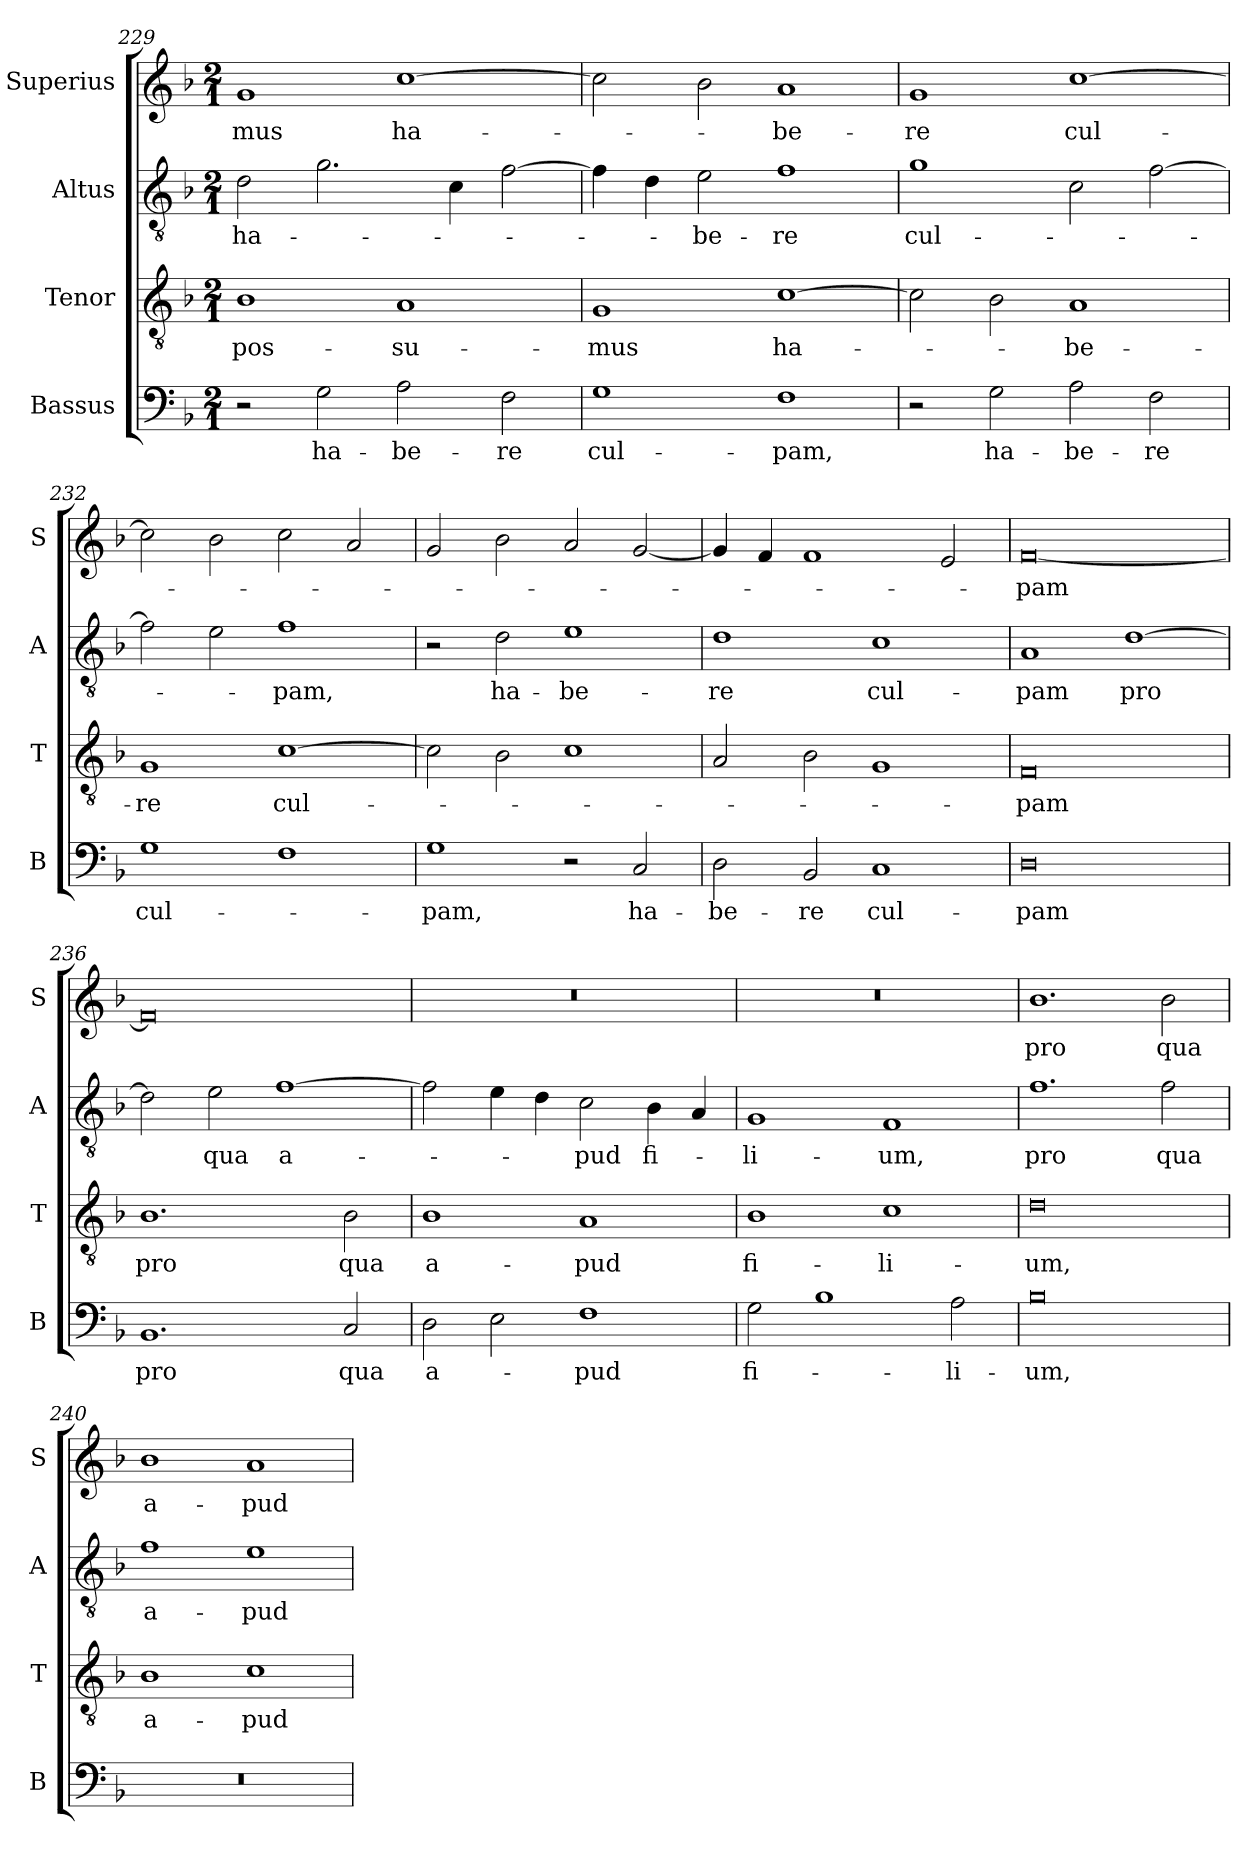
**kern	**text	**kern	**text	**kern	**text	**kern	**text
*part4	*part4	*part3	*part3	*part2	*part2	*part1	*part1
*staff4	*staff4	*staff3	*staff3	*staff2	*staff2	*staff1	*staff1
*I"Bassus	*	*I"Tenor	*	*I"Altus	*	*I"Superius	*
*I'B	*	*I'T	*	*I'A	*	*I'S	*
*clefF4	*	*clefGv2	*	*clefGv2	*	*clefG2	*
*k[b-]	*	*k[b-]	*	*k[b-]	*	*k[b-]	*
*M2/1	*	*M2/1	*	*M2/1	*	*M2/1	*
=229	=229	=229	=229	=229	=229	=229	=229
2r	.	1B-	pos-	2d\	ha-	1g	-mus
2G\	ha-	.	.	2.g\	.	.	.
2A\	-be-	1A	-su-	.	.	[1cc	ha-
.	.	.	.	4c\	.	.	.
2F\	-re	.	.	[2f\	.	.	.
=230	=230	=230	=230	=230	=230	=230	=230
1G	cul-	1G	-mus	4f\]	.	2cc\]	.
.	.	.	.	4d\	.	.	.
.	.	.	.	2e\	-be-	2b-\	.
1F	-pam,	[1c	ha-	1f	-re	1a	-be-
=231	=231	=231	=231	=231	=231	=231	=231
2r	.	2c\]	.	1g	cul-	1g	-re
2G\	ha-	2B-\	.	.	.	.	.
2A\	-be-	1A	-be-	2c\	.	[1cc	cul-
2F\	-re	.	.	[2f\	.	.	.
=232	=232	=232	=232	=232	=232	=232	=232
1G	cul-	1G	-re	2f\]	.	2cc\]	.
.	.	.	.	2e\	.	2b-\	.
1F	.	[1c	cul-	1f	-pam,	2cc\	.
.	.	.	.	.	.	2a/	.
=233	=233	=233	=233	=233	=233	=233	=233
1G	-pam,	2c\]	.	2r	.	2g/	.
.	.	2B-\	.	2d\	ha-	2b-\	.
2r	.	1c	.	1e	-be-	2a/	.
2C/	ha-	.	.	.	.	[2g/	.
=234	=234	=234	=234	=234	=234	=234	=234
2D\	-be-	2A/	.	1d	-re	4g/]	.
.	.	.	.	.	.	4f/	.
2BB-/	-re	2B-\	.	.	.	1f	.
1C	cul-	1G	.	1c	cul-	.	.
.	.	.	.	.	.	2e/	.
=235	=235	=235	=235	=235	=235	=235	=235
0D	-pam	0F	-pam	1A	-pam	[0f	-pam
.	.	.	.	[1d	pro	.	.
=236	=236	=236	=236	=236	=236	=236	=236
1.BB-	pro	1.B-	pro	2d\]	.	0f]	.
.	.	.	.	2e\	qua	.	.
.	.	.	.	[1f	a-	.	.
2C/	qua	2B-\	qua	.	.	.	.
=237	=237	=237	=237	=237	=237	=237	=237
2D\	a-	1B-	a-	2f\]	.	0r	.
2E\	.	.	.	4e\	.	.	.
.	.	.	.	4d\	.	.	.
1F	-pud	1A	-pud	2c\	-pud	.	.
.	.	.	.	4B-\	fi-	.	.
.	.	.	.	4A/	.	.	.
=238	=238	=238	=238	=238	=238	=238	=238
2G\	fi-	1B-	fi-	1G	-li-	0r	.
1B-	.	.	.	.	.	.	.
.	.	1c	-li-	1F	-um,	.	.
2A\	-li-	.	.	.	.	.	.
=239	=239	=239	=239	=239	=239	=239	=239
0B-	-um,	0d	-um,	1.f	pro	1.b-	pro
.	.	.	.	2f\	qua	2b-\	qua
=240	=240	=240	=240	=240	=240	=240	=240
0r	.	1B-	a-	1f	a-	1b-	a-
.	.	1c	-pud	1e	-pud	1a	-pud
=	=	=	=	=	=	=	=
*-	*-	*-	*-	*-	*-	*-	*-
